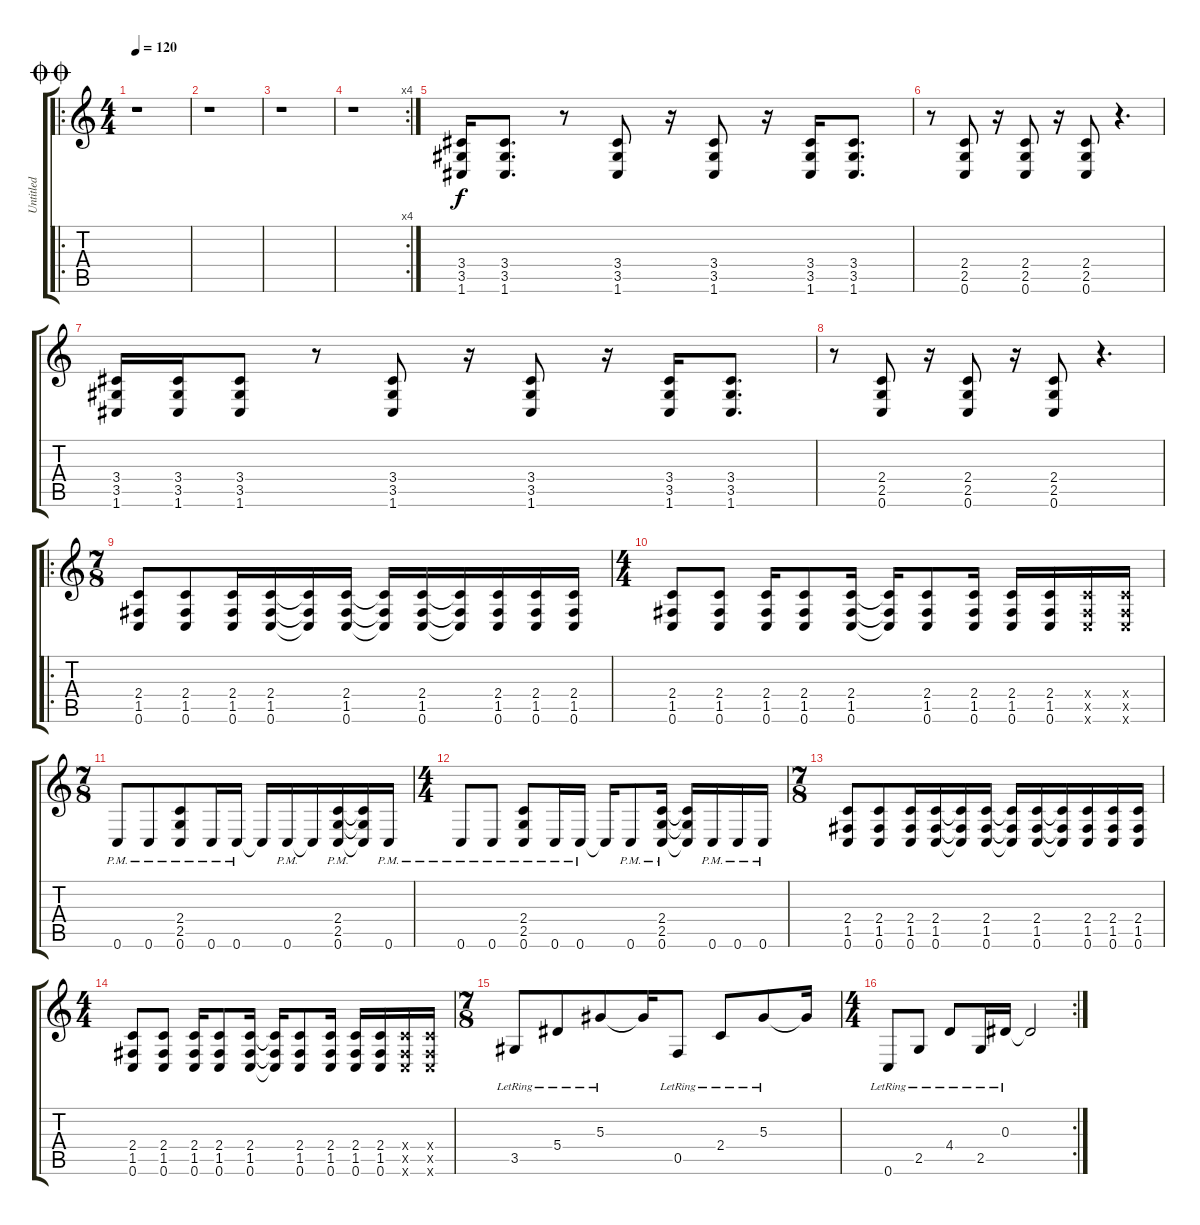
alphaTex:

\track ("Untitled" "Untitled") {instrument overdrivenguitar}
\staff {score tabs}
\tuning (C4 G3 Eb3 Bb2 F2 C2) {hide}
\ro
\ts (4 4)
\jump doublecoda
\tempo 120
\clef g2
\ks c
r.1{dy f} |
r.1 |
r.1 |
\rc 4
r.1 |
(3.4 3.5 1.6).16 (3.4 3.5 1.6).8{d} r.8 (3.4 3.5 1.6).8 r.16 (3.4 3.5 1.6).8 r.16 (3.4 3.5 1.6).16 (3.4 3.5 1.6).8{d} |
r.8 (2.4 2.5 0.6).8 r.16 (2.4 2.5 0.6).8 r.16 (2.4 2.5 0.6).8 r.4{d} |
(3.4 3.5 1.6).16 (3.4 3.5 1.6).16 (3.4 3.5 1.6).8 r.8 (3.4 3.5 1.6).8 r.16 (3.4 3.5 1.6).8 r.16 (3.4 3.5 1.6).16 (3.4 3.5 1.6).8{d} |
r.8 (2.4 2.5 0.6).8 r.16 (2.4 2.5 0.6).8 r.16 (2.4 2.5 0.6).8 r.4{d} |
\ro
\ts (7 8)
(2.4 1.5 0.6).8 (2.4 1.5 0.6).8 (2.4 1.5 0.6).16 (2.4 1.5 0.6).16 (2.4{t} 1.5{t} 0.6{t}).16 (2.4 1.5 0.6).16 (2.4{t} 1.5{t} 0.6{t}).16 (2.4 1.5 0.6).16 (2.4{t} 1.5{t} 0.6{t}).16 (2.4 1.5 0.6).16 (2.4 1.5 0.6).16 (2.4 1.5 0.6).16 |
\ts (4 4)
(2.4 1.5 0.6).8 (2.4 1.5 0.6).8 (2.4 1.5 0.6).16 (2.4 1.5 0.6).8 (2.4 1.5 0.6).16 (2.4{t} 1.5{t} 0.6{t}).16 (2.4 1.5 0.6).8 (2.4 1.5 0.6).16 (2.4 1.5 0.6).16 (2.4 1.5 0.6).16 (2.4{x} 1.5{x} 0.6{x}).16 (2.4{x} 1.5{x} 0.6{x}).16 |
\ts (7 8)
0.6{pm}.8 0.6{pm}.8 (2.4{pm} 2.5{pm} 0.6{pm}).8 0.6{pm}.16 0.6{pm}.16 0.6{t}.16 0.6{pm}.16 0.6{t}.16 (2.4{pm} 2.5{pm} 0.6{pm}).16 (2.4{t} 2.5{t} 0.6{t}).16 0.6{pm}.16 |
\ts (4 4)
0.6{pm}.8 0.6{pm}.8 (2.4{pm} 2.5{pm} 0.6{pm}).8 0.6{pm}.16 0.6{pm}.16 0.6{t}.16 0.6{pm}.8 (2.4{pm} 2.5{pm} 0.6{pm}).16 (2.4{t} 2.5{t} 0.6{t}).16 0.6{pm}.16 0.6{pm}.16 0.6{pm}.16 |
\ts (7 8)
(2.4 1.5 0.6).8 (2.4 1.5 0.6).8 (2.4 1.5 0.6).16 (2.4 1.5 0.6).16 (2.4{t} 1.5{t} 0.6{t}).16 (2.4 1.5 0.6).16 (2.4{t} 1.5{t} 0.6{t}).16 (2.4 1.5 0.6).16 (2.4{t} 1.5{t} 0.6{t}).16 (2.4 1.5 0.6).16 (2.4 1.5 0.6).16 (2.4 1.5 0.6).16 |
\ts (4 4)
(2.4 1.5 0.6).8 (2.4 1.5 0.6).8 (2.4 1.5 0.6).16 (2.4 1.5 0.6).8 (2.4 1.5 0.6).16 (2.4{t} 1.5{t} 0.6{t}).16 (2.4 1.5 0.6).8 (2.4 1.5 0.6).16 (2.4 1.5 0.6).16 (2.4 1.5 0.6).16 (2.4{x} 1.5{x} 0.6{x}).16 (2.4{x} 1.5{x} 0.6{x}).16 |
\ts (7 8)
3.5{lr}.8 5.4{lr}.8 5.3{lr}.8 5.3{t}.16 0.5{lr}.8 2.4{lr}.8 5.3{lr}.8 5.3{t}.16 |
\rc 2
\ts (4 4)
0.6{lr}.8 2.5{lr}.8 4.4{lr}.8 2.5{lr}.16 0.3{lr}.16 0.3{t}.2
